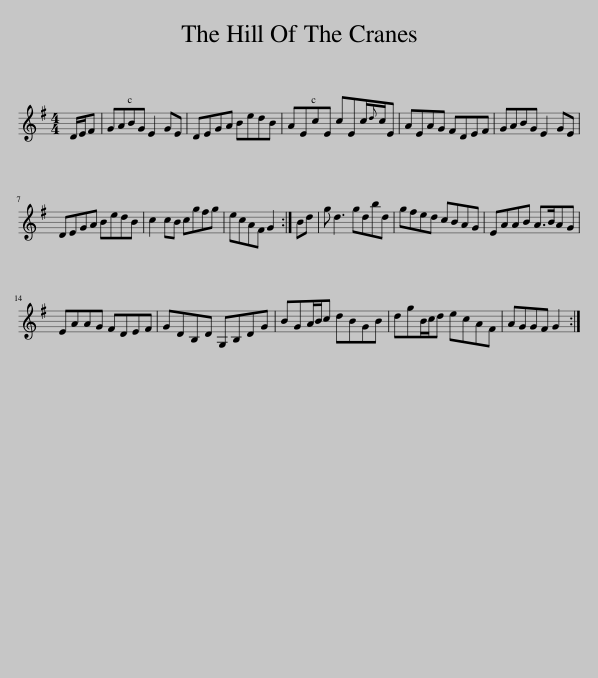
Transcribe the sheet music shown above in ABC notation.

X:1
L:1/8
M:4/4
I:linebreak $
K:Emin
V:1 treble
V:1
 D/E/F | GABG E2 GE | DEGA BedB | AEcE cEc/{d}c/E | AEAG FDEF | %5
 GABG E2 GE |$ DEGA BedB | c2 cB cgfg | ecAF G2 :| Bd | %10
 g d3 gdbd | gfed cBAG | EAAB A>BAG |$ EAAG FDEF | GDB,D G,B,DG | %15
 BGA/B/c dBGB | dgB/c/d ecAF | AGGF G2 :| %18
